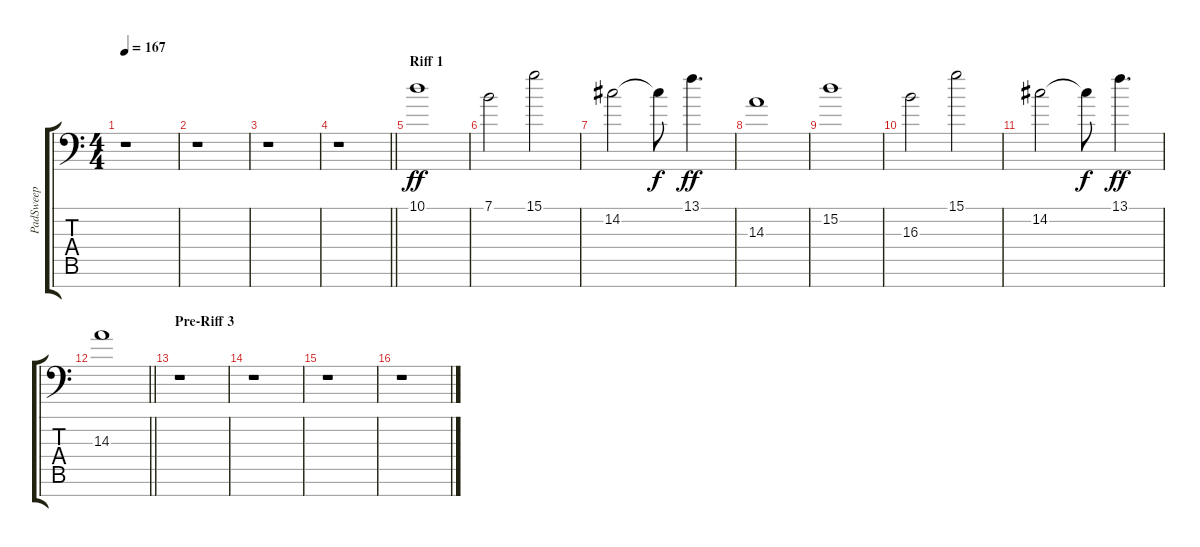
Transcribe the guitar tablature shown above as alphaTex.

\track ("PadSweep" "PadSweep") {instrument pad8sweep}
\staff {score tabs}
\tuning (E4 B3 G3 D3 A2 E2 C-1) {hide}
\ts (4 4)
\tempo 167
\clef f4
\ks c
r.1{dy ff} |
r.1 |
r.1 |
\barLineRight lightlight
r.1 |
\section ("" "Riff 1")
10.1.1 |
7.1.2 15.1.2 |
14.2.2 14.2{t}.8{dy f} 13.1.4{d dy ff} |
14.3.1 |
15.2.1 |
16.3.2 15.1.2 |
14.2.2 14.2{t}.8{dy f} 13.1.4{d dy ff} |
\barLineRight lightlight
14.3.1 |
\section ("" "Pre-Riff 3")
r.1 |
r.1 |
r.1 |
r.1
